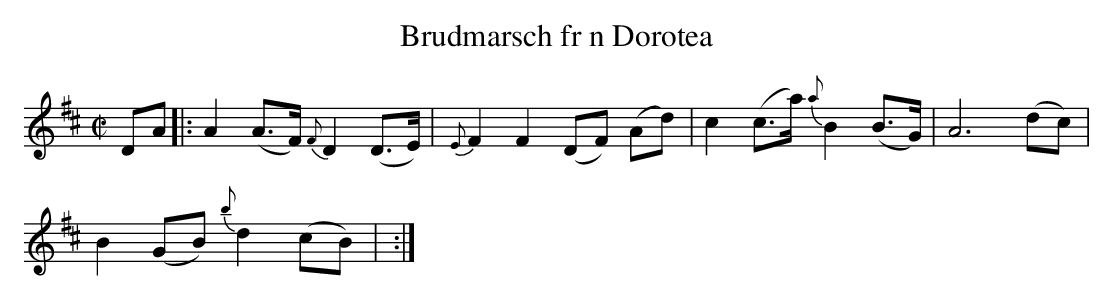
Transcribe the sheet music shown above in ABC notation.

X:1
T: Brudmarsch fr n Dorotea
M: C|
L: 1/8
K: D
DA |: A2(A>F) {F}D2(D>E) | {E}F2F2 (DF) (Ad) | c2(c>a) {a}B2(B>G) | A6(dc) |
B2(GB) {b}d2(cB) | :|
